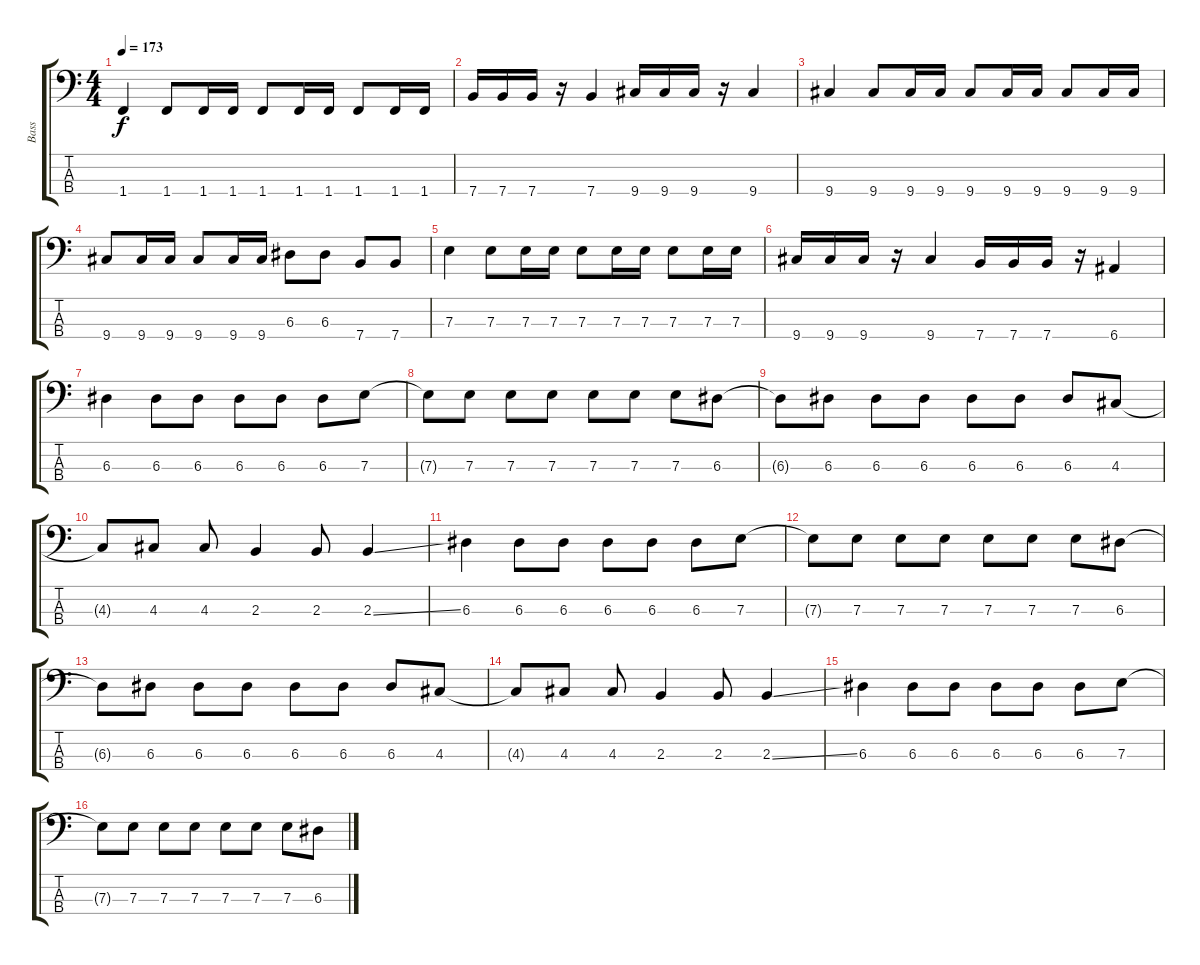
\track ("Bass" "Bass") {instrument electricbasspick}
\staff {score tabs}
\tuning (G2 D2 A1 E1) {hide}
\ts (4 4)
\tempo 173
\clef f4
\ks c
1.4.4{dy f} 1.4.8 1.4.16 1.4.16 1.4.8 1.4.16 1.4.16 1.4.8 1.4.16 1.4.16 |
7.4.16 7.4.16 7.4.16 r.16 7.4.4 9.4.16 9.4.16 9.4.16 r.16 9.4.4 |
9.4.4 9.4.8 9.4.16 9.4.16 9.4.8 9.4.16 9.4.16 9.4.8 9.4.16 9.4.16 |
9.4.8 9.4.16 9.4.16 9.4.8 9.4.16 9.4.16 6.3.8 6.3.8 7.4.8 7.4.8 |
7.3.4 7.3.8 7.3.16 7.3.16 7.3.8 7.3.16 7.3.16 7.3.8 7.3.16 7.3.16 |
9.4.16 9.4.16 9.4.16 r.16 9.4.4 7.4.16 7.4.16 7.4.16 r.16 6.4.4 |
6.3.4{volume 16} 6.3.8 6.3.8 6.3.8 6.3.8 6.3.8 7.3.8 |
7.3{t}.8 7.3.8 7.3.8 7.3.8 7.3.8 7.3.8 7.3.8 6.3.8 |
6.3{t}.8 6.3.8 6.3.8 6.3.8 6.3.8 6.3.8 6.3.8 4.3.8 |
4.3{t}.8 4.3.8 4.3.8 2.3.4 2.3.8 2.3{ss}.4 |
6.3.4 6.3.8 6.3.8 6.3.8 6.3.8 6.3.8 7.3.8 |
7.3{t}.8 7.3.8 7.3.8 7.3.8 7.3.8 7.3.8 7.3.8 6.3.8 |
6.3{t}.8 6.3.8 6.3.8 6.3.8 6.3.8 6.3.8 6.3.8 4.3.8 |
4.3{t}.8 4.3.8 4.3.8 2.3.4 2.3.8 2.3{ss}.4 |
6.3.4{volume 16} 6.3.8 6.3.8 6.3.8 6.3.8 6.3.8 7.3.8 |
7.3{t}.8 7.3.8 7.3.8 7.3.8 7.3.8 7.3.8 7.3.8 6.3.8
